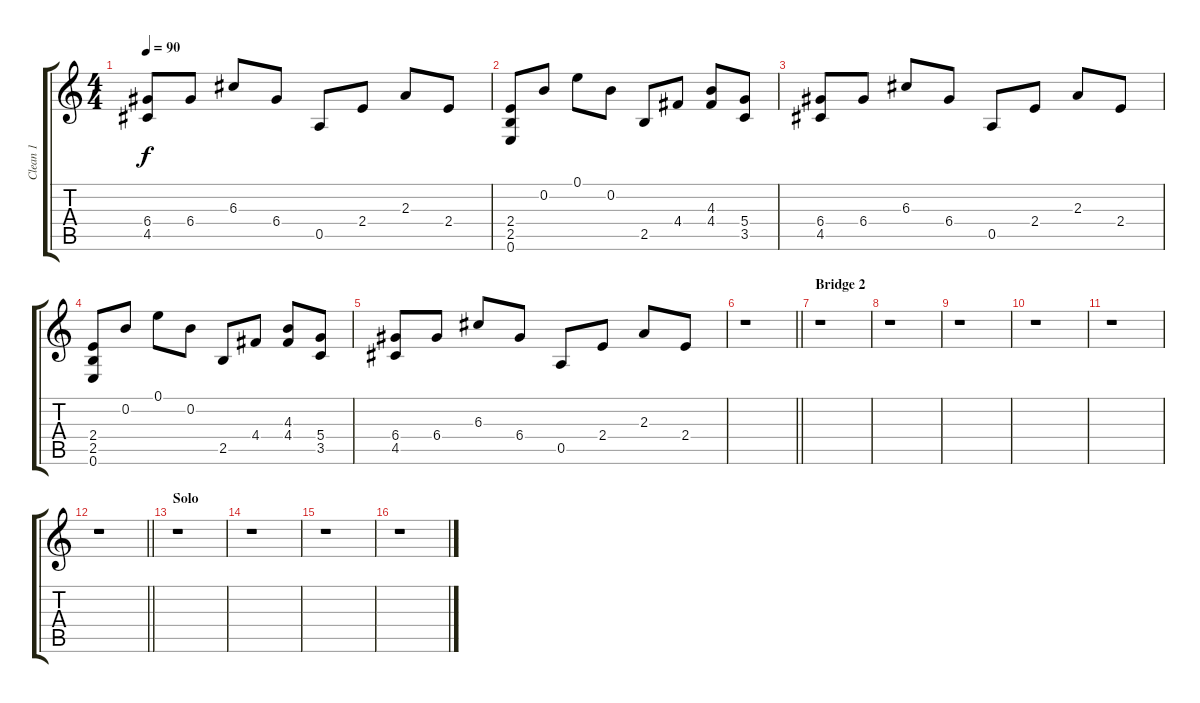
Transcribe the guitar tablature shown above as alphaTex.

\track ("Clean 1" "Clean 1") {mute instrument electricguitarclean}
\staff {score tabs}
\tuning (E4 B3 G3 D3 A2 E2) {hide}
\ts (4 4)
\tempo 90
\clef g2
\ks c
(6.4 4.5).8{dy f} 6.4.8 6.3.8 6.4.8 0.5.8 2.4.8 2.3.8 2.4.8 |
(2.4 2.5 0.6).8 0.2.8 0.1.8 0.2.8 2.5.8 4.4.8 (4.3 4.4).8 (5.4 3.5).8 |
(6.4 4.5).8 6.4.8 6.3.8 6.4.8 0.5.8 2.4.8 2.3.8 2.4.8 |
(2.4 2.5 0.6).8 0.2.8 0.1.8 0.2.8 2.5.8 4.4.8 (4.3 4.4).8 (5.4 3.5).8 |
(6.4 4.5).8 6.4.8 6.3.8 6.4.8 0.5.8 2.4.8 2.3.8 2.4.8 |
\barLineRight lightlight
r.1 |
\section ("" "Bridge 2")
r.1 |
r.1 |
r.1 |
r.1 |
r.1 |
\barLineRight lightlight
r.1 |
\section ("" "Solo")
r.1 |
r.1 |
r.1 |
r.1
